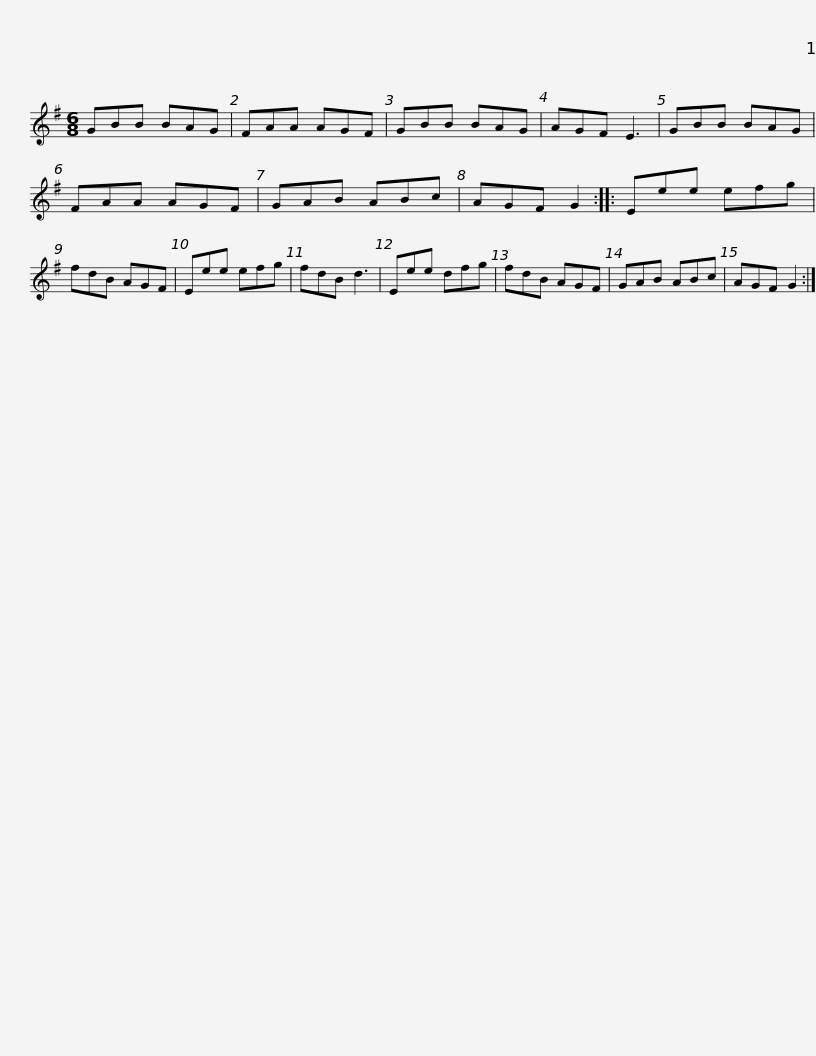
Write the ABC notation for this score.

X:1
L:1/8
M:6/8
I:linebreak $
K:Emin
V:1 treble
V:1
 GBB BAG | FAA AGF | GBB BAG | AGF E3 | GBB BAG | %5
 FAA AGF | GAB ABc | AGF G2 ::$ Eee efg | fdB AGF | %10
 Eee efg | fdB d3 | Eee dfg | fdB AGF | GAB ABc | %15
 AGF G2 :| %16
